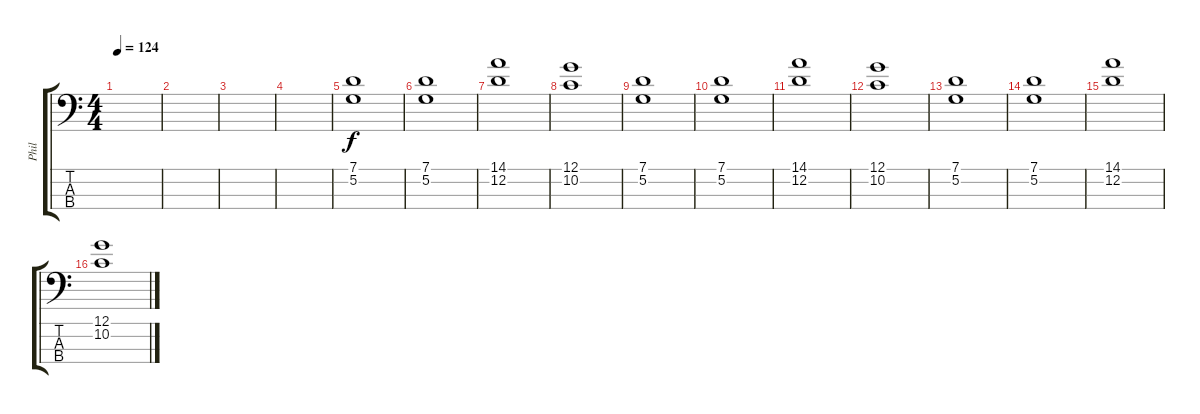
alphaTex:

\track ("Phil" "Phil") {instrument electricbassfinger}
\staff {score tabs}
\tuning (G2 D2 A1 E1) {hide}
\ts (4 4)
\tempo 124
\clef f4
\ks c
|
|
|
|
(7.1 5.2).1 |
(7.1 5.2).1 |
(14.1 12.2).1 |
(12.1 10.2).1 |
(7.1 5.2).1 |
(7.1 5.2).1 |
(14.1 12.2).1 |
(12.1 10.2).1 |
(7.1 5.2).1 |
(7.1 5.2).1 |
(14.1 12.2).1 |
(12.1 10.2).1
